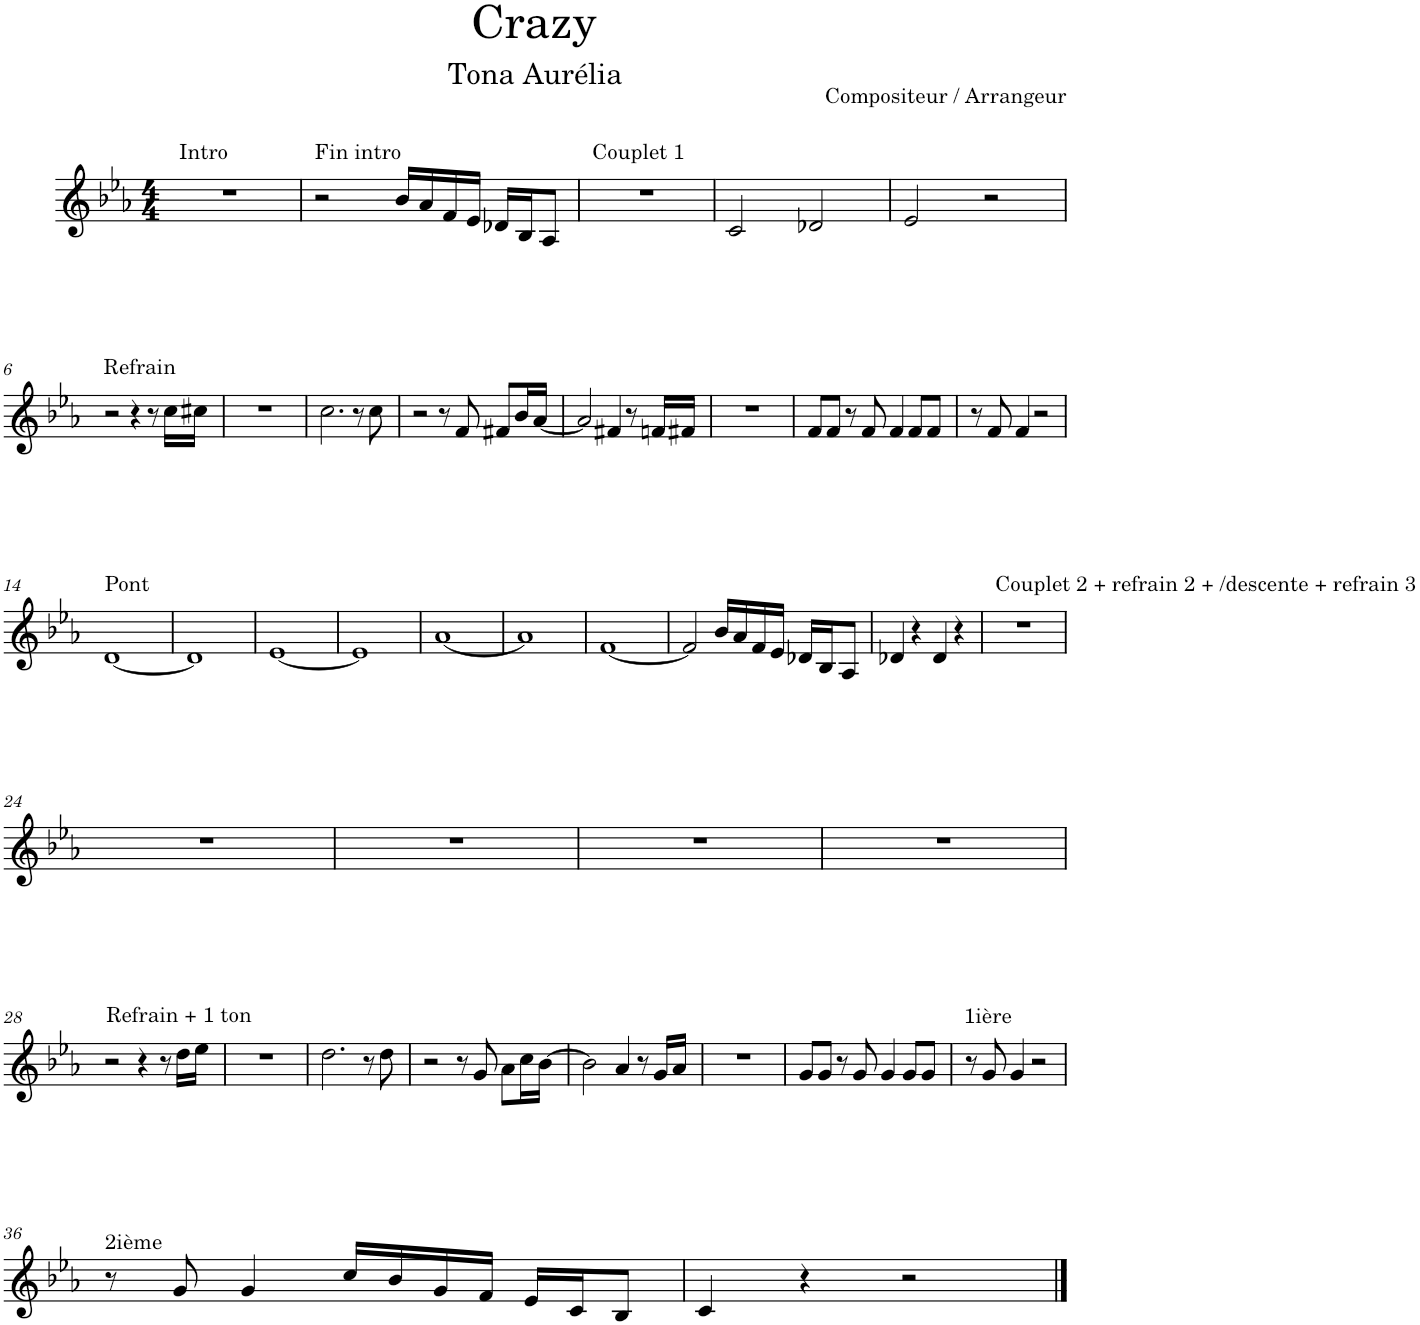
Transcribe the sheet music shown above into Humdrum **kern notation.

**kern
*part1
*staff1
*I"Trompette en Sib
*I'Tromp. en Sib
*clefG2
*Trd1c2
*k[b-e-a-]
*M4/4
=1
!LO:TX:a:t=Intro
1r
=2
!LO:TX:a:t=Fin intro
2r
16b-/LL
16a-/
16f/
16e-/JJ
16d-X/LL
16B-/J
8A-/J
=3
!LO:TX:a:t=Couplet 1
1r
=4
2c/
2d-X/
=5
2e-/
2r
!!LO:LB:g=z
=6
!LO:TX:a:t=Refrain
2r
4r
8r
16cc\LL
16cc#X\JJ
=7
1r
=8
2.cc\
8r
8cc\
=9
2r
8r
8f/
8f#X/L
16b-/L
[16a-/JJ
=10
2a-/]
4f#X/
8r
16fn/LL
16f#X/JJ
=11
1r
=12
8f/L
8f/J
8r
8f/
4f/
8f/L
8f/J
=13
8r
8f/
4f/
2r
!!LO:LB:g=z
=14
!LO:TX:a:t=Pont
[1d
=15
1d]
=16
[1e-
=17
1e-]
=18
[1a-
=19
1a-]
=20
[1f
=21
2f/]
16b-/LL
16a-/
16f/
16e-/JJ
16d-X/LL
16B-/J
8A-/J
=22
4d-X/
4r
4d-/
4r
=23
!LO:TX:a:t=Couplet 2 + refrain 2 + /descente + refrain 3
1r
!!LO:LB:g=z
=24
1r
=25
1r
=26
1r
=27
1r
!!LO:LB:g=z
=28
!LO:TX:a:t=Refrain + 1 ton
2r
4r
8r
16dd\LL
16ee-\JJ
=29
1r
=30
2.dd\
8r
8dd\
=31
2r
8r
8g/
8a-\L
16cc\L
[16b-\JJ
=32
2b-\]
4a-/
8r
16g/LL
16a-/JJ
=33
1r
=34
8g/L
8g/J
8r
8g/
4g/
8g/L
8g/J
=35
!LO:TX:a:t=1ière
8r
8g/
4g/
2r
!!LO:LB:g=z
=36
!LO:TX:a:t=2ième
8r
8g/
4g/
16cc/LL
16b-/
16g/
16f/JJ
16e-/LL
16c/J
8B-/J
=37
4c/
4r
2r
==
*-
